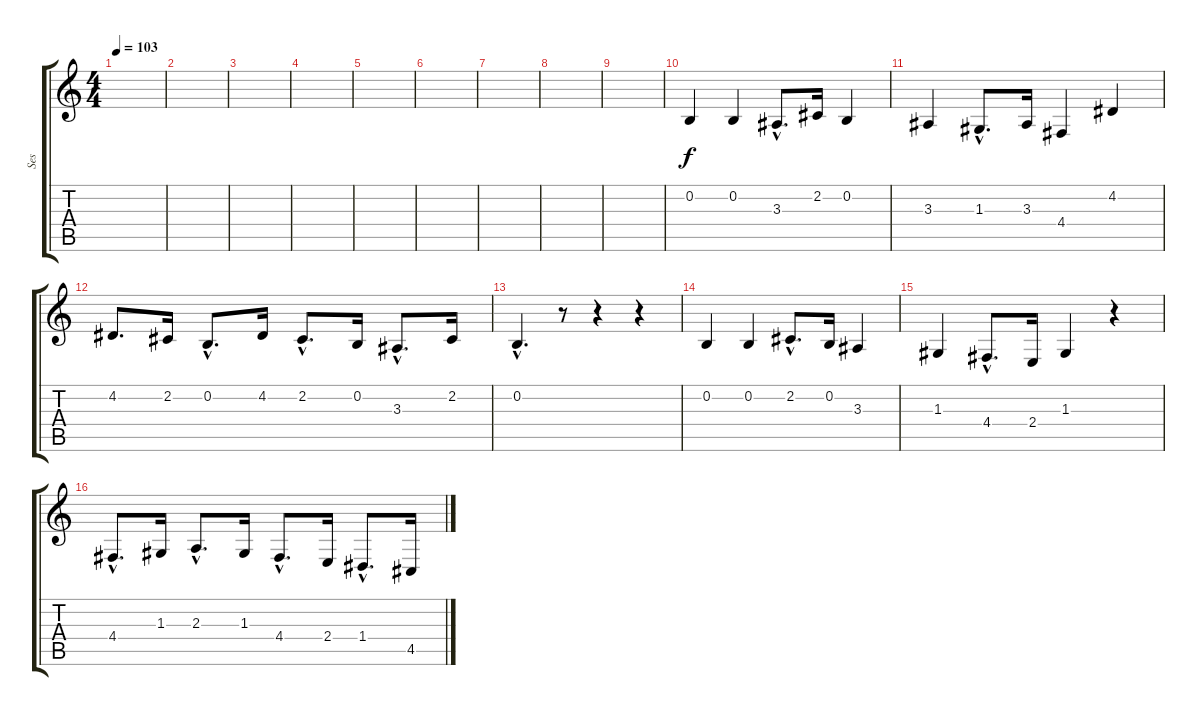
\track ("Ses" "Ses") {instrument synthstrings2}
\staff {score tabs}
\tuning (E4 B3 G3 D3 A2 E2) {hide}
\ts (4 4)
\tempo 103
\clef g2
\ks c
|
|
|
|
|
|
|
|
|
0.2.4 0.2.4 3.3{hac}.8{d} 2.2.16 0.2.4 |
3.3.4 1.3{hac}.8{d} 3.3.16 4.4.4 4.2.4 |
4.2.8{d} 2.2.16 0.2{hac}.8{d} 4.2.16 2.2{hac}.8{d} 0.2.16 3.3{hac}.8{d} 2.2.16 |
0.2{hac}.4{d} r.8 r.4 r.4 |
0.2.4 0.2.4 2.2{hac}.8{d} 0.2.16 3.3.4 |
1.3.4 4.4{hac}.8{d} 2.4.16 1.3.4 r.4 |
4.4{hac}.8{d} 1.3.16 2.3{hac}.8{d} 1.3.16 4.4{hac}.8{d} 2.4.16 1.4{hac}.8{d} 4.5.16
